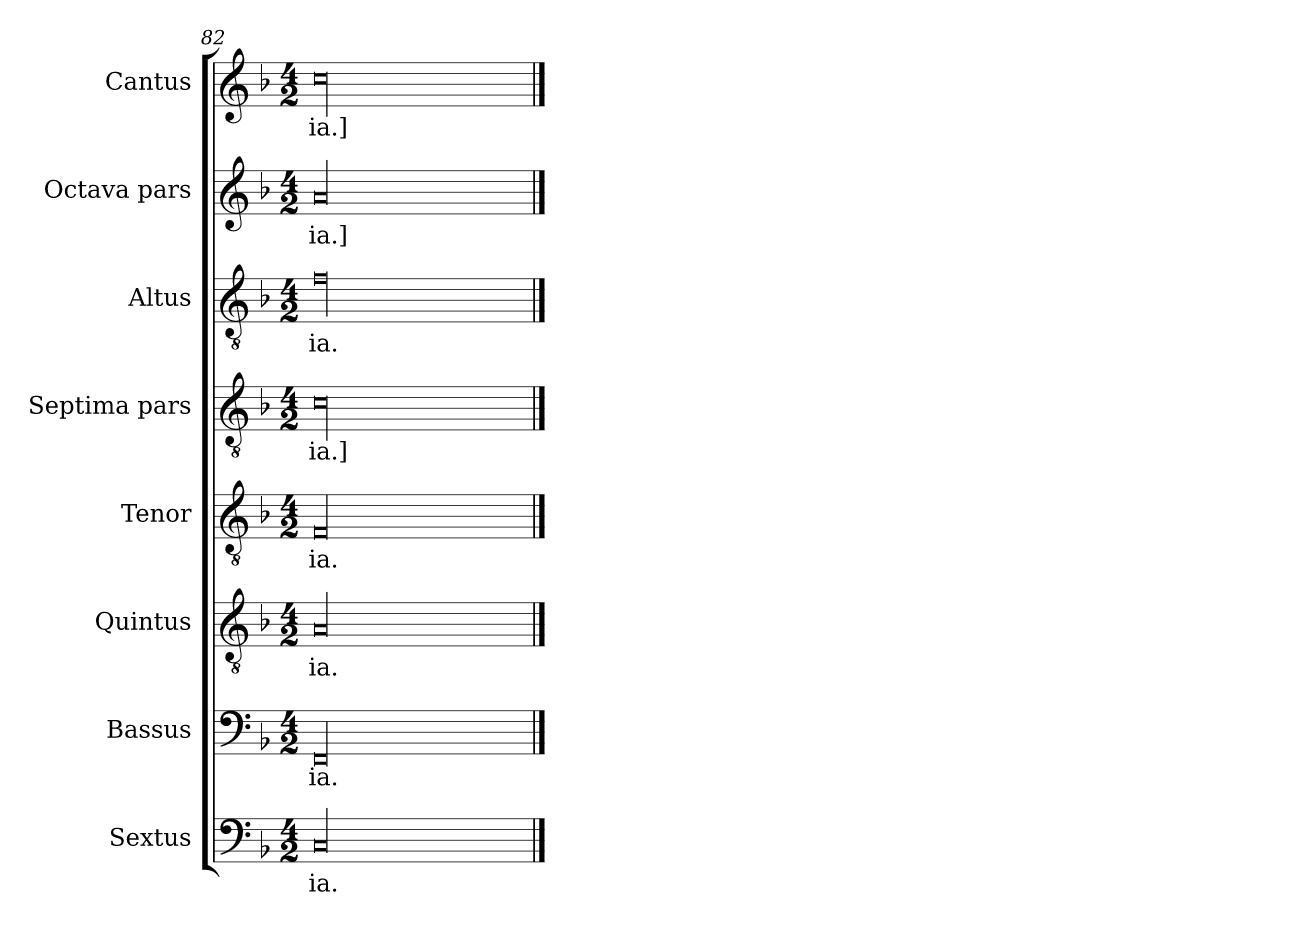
**kern	**text	**kern	**text	**kern	**text	**kern	**text	**kern	**text	**kern	**text	**kern	**text	**kern	**text
*part8	*part8	*part7	*part7	*part6	*part6	*part5	*part5	*part4	*part4	*part3	*part3	*part2	*part2	*part1	*part1
*staff8	*staff8	*staff7	*staff7	*staff6	*staff6	*staff5	*staff5	*staff4	*staff4	*staff3	*staff3	*staff2	*staff2	*staff1	*staff1
*I"Sextus	*	*I"Bassus	*	*I"Quintus	*	*I"Tenor	*	*I"Septima pars	*	*I"Altus	*	*I"Octava pars	*	*I"Cantus	*
*	*	*I'B.	*	*	*	*I'T.	*	*	*	*I'A.	*	*	*	*I'C.	*
*clefF4	*	*clefF4	*	*clefGv2	*	*clefGv2	*	*clefGv2	*	*clefGv2	*	*clefG2	*	*clefG2	*
*	*	*	*	*ITrd7c12	*	*ITrd7c12	*	*ITrd7c12	*	*ITrd7c12	*	*	*	*	*
*k[b-]	*	*k[b-]	*	*k[b-]	*	*k[b-]	*	*k[b-]	*	*k[b-]	*	*k[b-]	*	*k[b-]	*
*F:	*	*F:	*	*F:	*	*F:	*	*F:	*	*F:	*	*F:	*	*F:	*
*M4/2	*	*M4/2	*	*M4/2	*	*M4/2	*	*M4/2	*	*M4/2	*	*M4/2	*	*M4/2	*
=82	=82	=82	=82	=82	=82	=82	=82	=82	=82	=82	=82	=82	=82	=82	=82
!	!LO:LY:b	!	!LO:LY:b	!	!LO:LY:b	!	!LO:LY:b	!	!LO:LY:b	!	!LO:LY:b	!	!LO:LY:b	!	!LO:LY:b
00C	-ia.	00FF	-ia.	00AA	-ia.	00FF	-ia.	00C	-ia.]	00F	-ia.	00a	-ia.]	00cc	-ia.]
==	==	==	==	==	==	==	==	==	==	==	==	==	==	==	==
*-	*-	*-	*-	*-	*-	*-	*-	*-	*-	*-	*-	*-	*-	*-	*-
